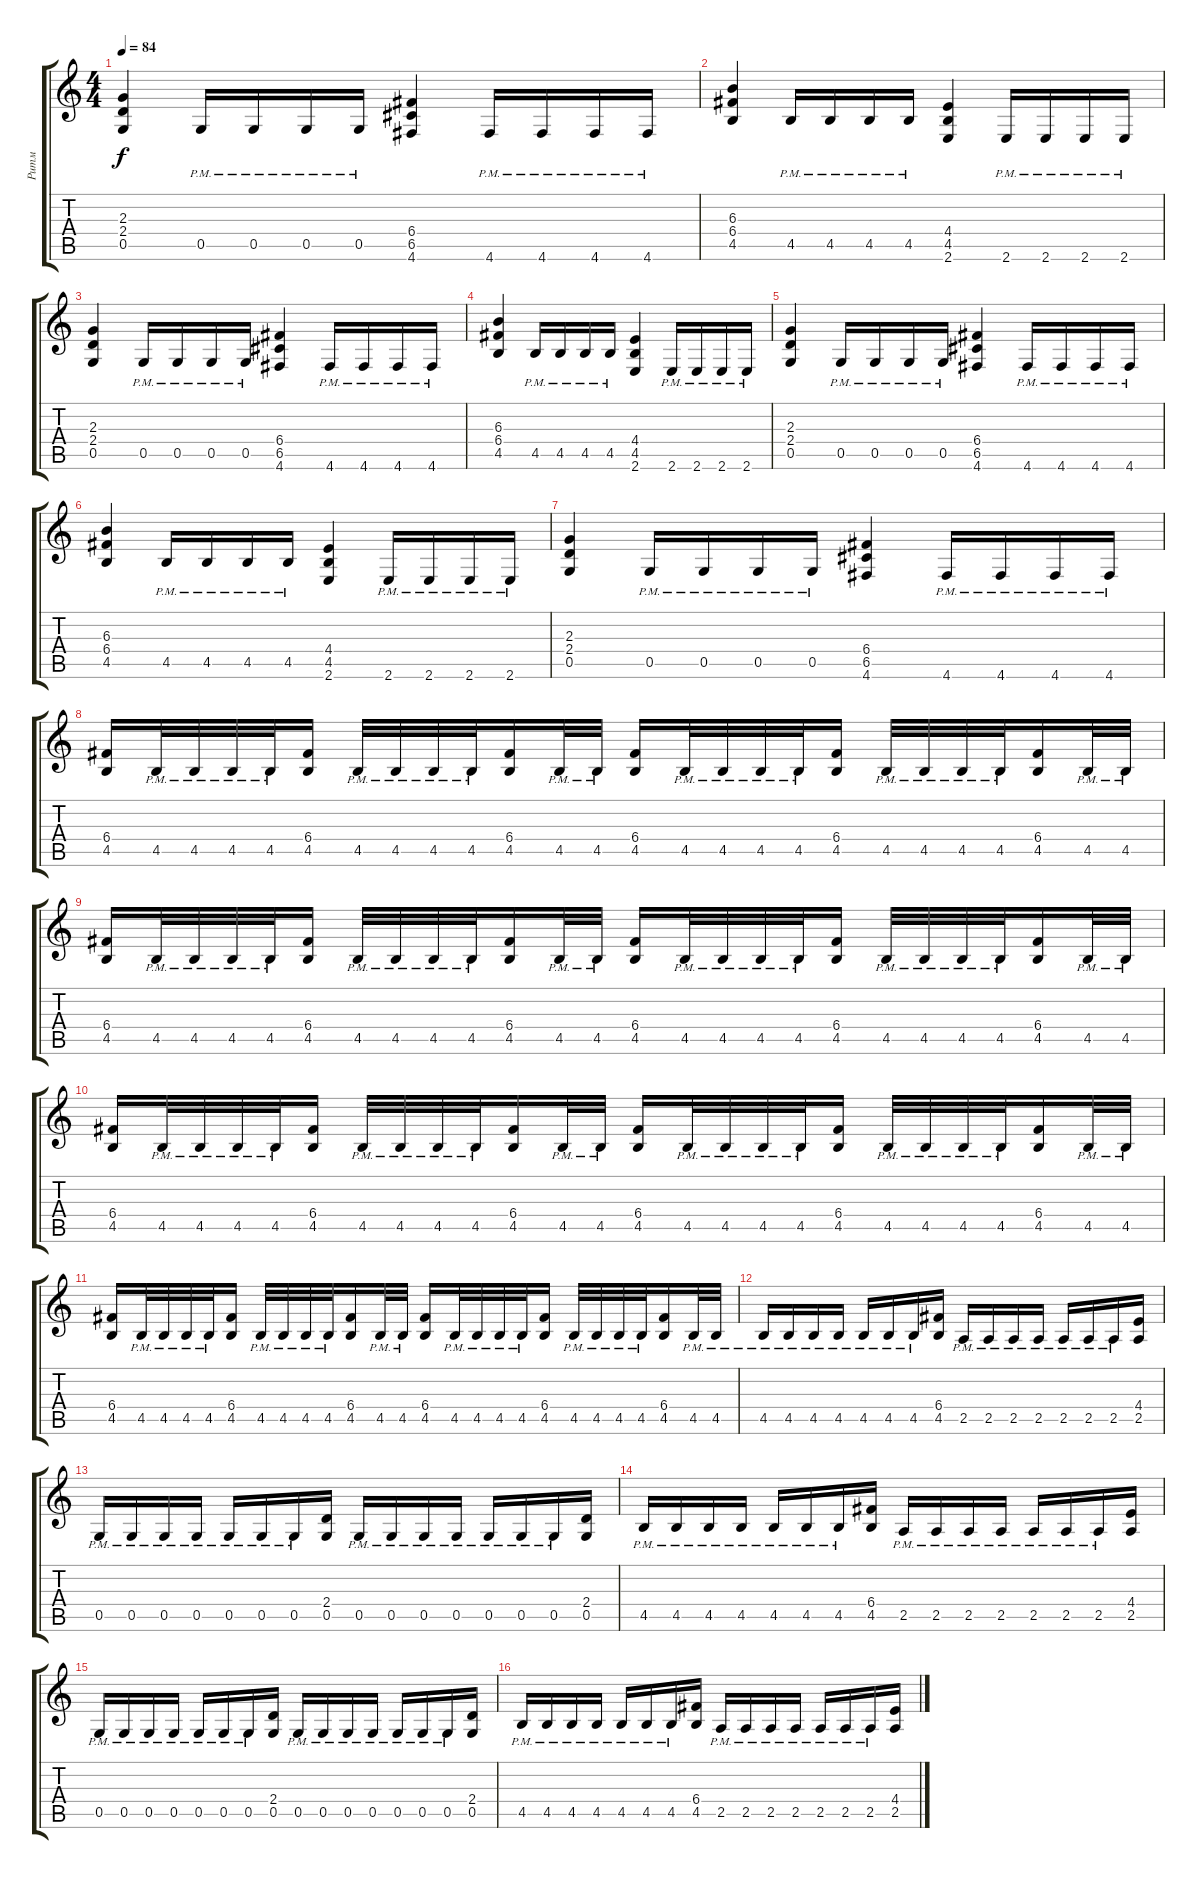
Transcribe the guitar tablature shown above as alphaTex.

\track ("Ритм" "Ритм") {instrument distortionguitar}
\staff {score tabs}
\tuning (D4 A3 F3 C3 G2 D2) {hide}
\ts (4 4)
\tempo 84
\clef g2
\ks c
(2.3 2.4 0.5).4{dy f} 0.5{pm}.16 0.5{pm}.16 0.5{pm}.16 0.5{pm}.16 (6.4 6.5 4.6).4 4.6{pm}.16 4.6{pm}.16 4.6{pm}.16 4.6{pm}.16 |
(6.3 6.4 4.5).4 4.5{pm}.16 4.5{pm}.16 4.5{pm}.16 4.5{pm}.16 (4.4 4.5 2.6).4 2.6{pm}.16 2.6{pm}.16 2.6{pm}.16 2.6{pm}.16 |
(2.3 2.4 0.5).4 0.5{pm}.16 0.5{pm}.16 0.5{pm}.16 0.5{pm}.16 (6.4 6.5 4.6).4 4.6{pm}.16 4.6{pm}.16 4.6{pm}.16 4.6{pm}.16 |
(6.3 6.4 4.5).4 4.5{pm}.16 4.5{pm}.16 4.5{pm}.16 4.5{pm}.16 (4.4 4.5 2.6).4 2.6{pm}.16 2.6{pm}.16 2.6{pm}.16 2.6{pm}.16 |
(2.3 2.4 0.5).4 0.5{pm}.16 0.5{pm}.16 0.5{pm}.16 0.5{pm}.16 (6.4 6.5 4.6).4 4.6{pm}.16 4.6{pm}.16 4.6{pm}.16 4.6{pm}.16 |
(6.3 6.4 4.5).4 4.5{pm}.16 4.5{pm}.16 4.5{pm}.16 4.5{pm}.16 (4.4 4.5 2.6).4 2.6{pm}.16 2.6{pm}.16 2.6{pm}.16 2.6{pm}.16 |
(2.3 2.4 0.5).4 0.5{pm}.16 0.5{pm}.16 0.5{pm}.16 0.5{pm}.16 (6.4 6.5 4.6).4 4.6{pm}.16 4.6{pm}.16 4.6{pm}.16 4.6{pm}.16 |
(6.4 4.5).16 4.5{pm}.32 4.5{pm}.32 4.5{pm}.32 4.5{pm}.32 (6.4 4.5).16 4.5{pm}.32 4.5{pm}.32 4.5{pm}.32 4.5{pm}.32 (6.4 4.5).16 4.5{pm}.32 4.5{pm}.32 (6.4 4.5).16 4.5{pm}.32 4.5{pm}.32 4.5{pm}.32 4.5{pm}.32 (6.4 4.5).16 4.5{pm}.32 4.5{pm}.32 4.5{pm}.32 4.5{pm}.32 (6.4 4.5).16 4.5{pm}.32 4.5{pm}.32 |
(6.4 4.5).16 4.5{pm}.32 4.5{pm}.32 4.5{pm}.32 4.5{pm}.32 (6.4 4.5).16 4.5{pm}.32 4.5{pm}.32 4.5{pm}.32 4.5{pm}.32 (6.4 4.5).16 4.5{pm}.32 4.5{pm}.32 (6.4 4.5).16 4.5{pm}.32 4.5{pm}.32 4.5{pm}.32 4.5{pm}.32 (6.4 4.5).16 4.5{pm}.32 4.5{pm}.32 4.5{pm}.32 4.5{pm}.32 (6.4 4.5).16 4.5{pm}.32 4.5{pm}.32 |
(6.4 4.5).16 4.5{pm}.32 4.5{pm}.32 4.5{pm}.32 4.5{pm}.32 (6.4 4.5).16 4.5{pm}.32 4.5{pm}.32 4.5{pm}.32 4.5{pm}.32 (6.4 4.5).16 4.5{pm}.32 4.5{pm}.32 (6.4 4.5).16 4.5{pm}.32 4.5{pm}.32 4.5{pm}.32 4.5{pm}.32 (6.4 4.5).16 4.5{pm}.32 4.5{pm}.32 4.5{pm}.32 4.5{pm}.32 (6.4 4.5).16 4.5{pm}.32 4.5{pm}.32 |
(6.4 4.5).16 4.5{pm}.32 4.5{pm}.32 4.5{pm}.32 4.5{pm}.32 (6.4 4.5).16 4.5{pm}.32 4.5{pm}.32 4.5{pm}.32 4.5{pm}.32 (6.4 4.5).16 4.5{pm}.32 4.5{pm}.32 (6.4 4.5).16 4.5{pm}.32 4.5{pm}.32 4.5{pm}.32 4.5{pm}.32 (6.4 4.5).16 4.5{pm}.32 4.5{pm}.32 4.5{pm}.32 4.5{pm}.32 (6.4 4.5).16 4.5{pm}.32 4.5{pm}.32 |
4.5{pm}.16 4.5{pm}.16 4.5{pm}.16 4.5{pm}.16 4.5{pm}.16 4.5{pm}.16 4.5{pm}.16 (6.4 4.5).16 2.5{pm}.16 2.5{pm}.16 2.5{pm}.16 2.5{pm}.16 2.5{pm}.16 2.5{pm}.16 2.5{pm}.16 (4.4 2.5).16 |
0.5{pm}.16 0.5{pm}.16 0.5{pm}.16 0.5{pm}.16 0.5{pm}.16 0.5{pm}.16 0.5{pm}.16 (2.4 0.5).16 0.5{pm}.16 0.5{pm}.16 0.5{pm}.16 0.5{pm}.16 0.5{pm}.16 0.5{pm}.16 0.5{pm}.16 (2.4 0.5).16 |
4.5{pm}.16 4.5{pm}.16 4.5{pm}.16 4.5{pm}.16 4.5{pm}.16 4.5{pm}.16 4.5{pm}.16 (6.4 4.5).16 2.5{pm}.16 2.5{pm}.16 2.5{pm}.16 2.5{pm}.16 2.5{pm}.16 2.5{pm}.16 2.5{pm}.16 (4.4 2.5).16 |
0.5{pm}.16 0.5{pm}.16 0.5{pm}.16 0.5{pm}.16 0.5{pm}.16 0.5{pm}.16 0.5{pm}.16 (2.4 0.5).16 0.5{pm}.16 0.5{pm}.16 0.5{pm}.16 0.5{pm}.16 0.5{pm}.16 0.5{pm}.16 0.5{pm}.16 (2.4 0.5).16 |
4.5{pm}.16 4.5{pm}.16 4.5{pm}.16 4.5{pm}.16 4.5{pm}.16 4.5{pm}.16 4.5{pm}.16 (6.4 4.5).16 2.5{pm}.16 2.5{pm}.16 2.5{pm}.16 2.5{pm}.16 2.5{pm}.16 2.5{pm}.16 2.5{pm}.16 (4.4 2.5).16
